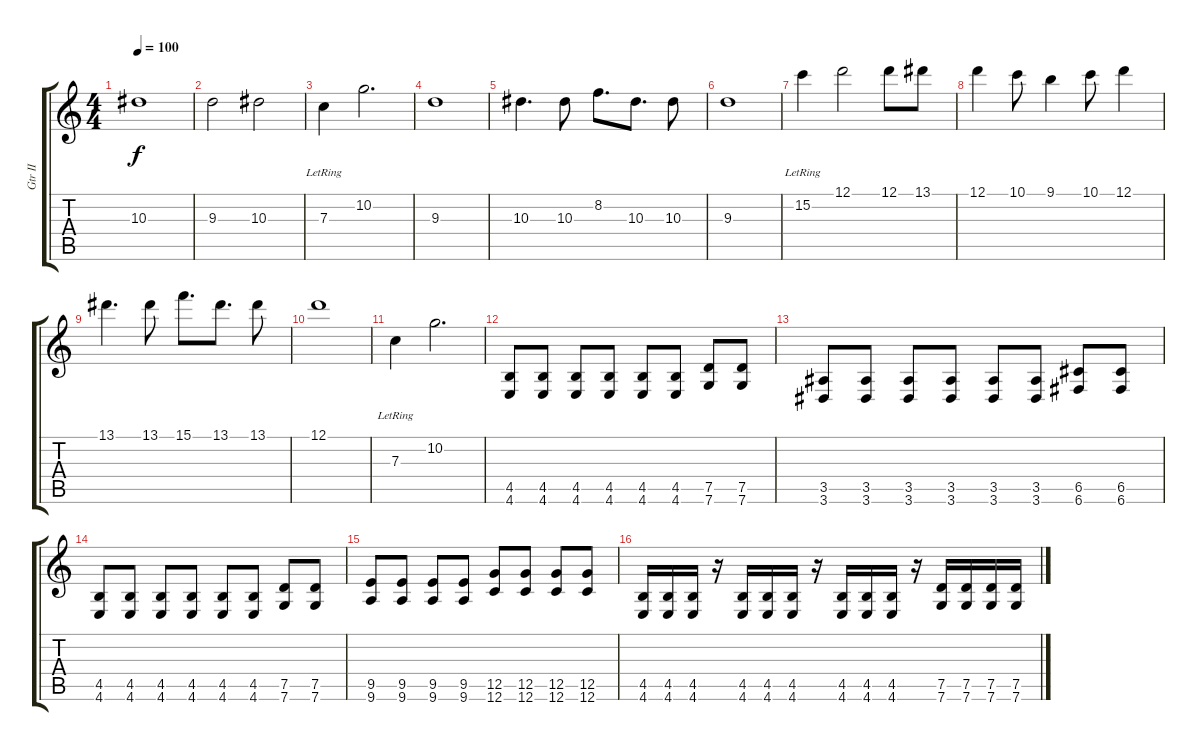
\track ("Gtr II" "Gtr II") {instrument overdrivenguitar}
\staff {score tabs}
\tuning (D4 A3 F3 C3 G2 C2) {hide}
\ts (4 4)
\tempo 100
\clef g2
\ks c
10.3.1{dy f} |
9.3.2 10.3.2 |
7.3{lr}.4 10.2.2{d} |
9.3.1 |
10.3.4{d} 10.3.8 8.2.8{d} 10.3.8{d} 10.3.8 |
9.3.1 |
15.2{lr}.4 12.1.2 12.1.8 13.1.8 |
12.1.4 10.1.8 9.1.4 10.1.8 12.1.4 |
13.1.4{d} 13.1.8 15.1.8{d} 13.1.8{d} 13.1.8 |
12.1.1 |
7.3{lr}.4 10.2.2{d} |
(4.5 4.6).8{volume 13 balance 16 instrument overdrivenguitar} (4.5 4.6).8 (4.5 4.6).8 (4.5 4.6).8 (4.5 4.6).8 (4.5 4.6).8 (7.5 7.6).8 (7.5 7.6).8 |
(3.5 3.6).8 (3.5 3.6).8 (3.5 3.6).8 (3.5 3.6).8 (3.5 3.6).8 (3.5 3.6).8 (6.5 6.6).8 (6.5 6.6).8 |
(4.5 4.6).8 (4.5 4.6).8 (4.5 4.6).8 (4.5 4.6).8 (4.5 4.6).8 (4.5 4.6).8 (7.5 7.6).8 (7.5 7.6).8 |
(9.5 9.6).8 (9.5 9.6).8 (9.5 9.6).8 (9.5 9.6).8 (12.5 12.6).8 (12.5 12.6).8 (12.5 12.6).8 (12.5 12.6).8 |
(4.5 4.6).16 (4.5 4.6).16 (4.5 4.6).16 r.16 (4.5 4.6).16 (4.5 4.6).16 (4.5 4.6).16 r.16 (4.5 4.6).16 (4.5 4.6).16 (4.5 4.6).16 r.16 (7.5 7.6).16 (7.5 7.6).16 (7.5 7.6).16 (7.5 7.6).16
